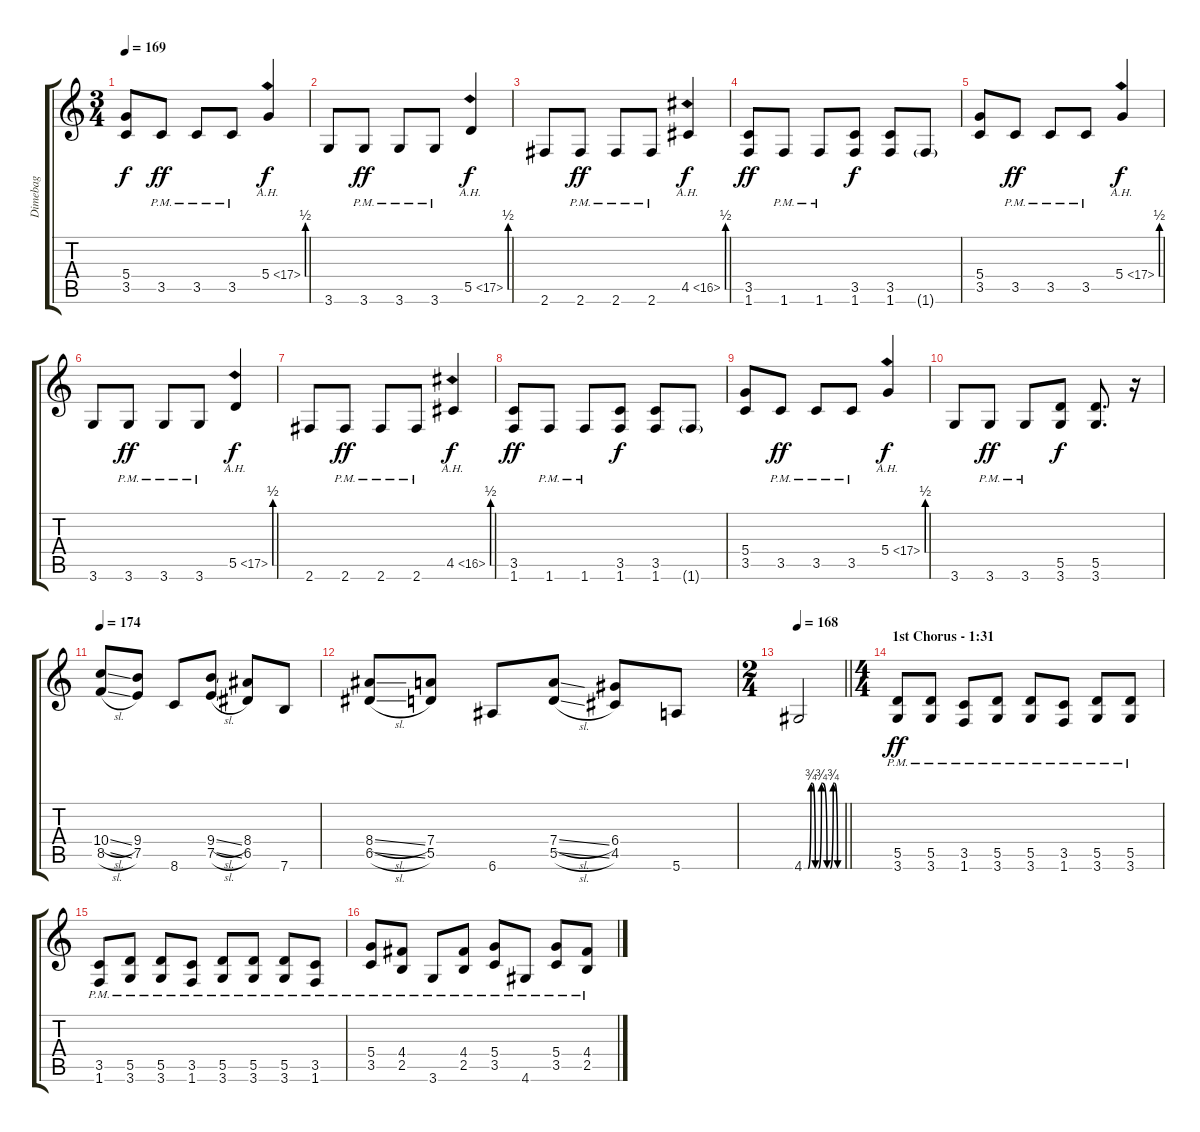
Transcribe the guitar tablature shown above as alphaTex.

\track ("Dimebag" "Dimebag") {instrument distortionguitar}
\staff {score tabs}
\tuning (E4 B3 G3 D3 A2 E2) {hide}
\ts (3 4)
\tempo 169
\clef g2
\ks c
(5.4 3.5).8{dy f} 3.5{pm}.8{dy ff} 3.5{pm}.8 3.5{pm}.8 5.4{be (custom 0 0 15 0 35 0 41 2 60 2) ah 12}.4{dy f} |
3.6.8 3.6{pm}.8{dy ff} 3.6{pm}.8 3.6{pm}.8 5.5{be (custom 0 0 15 0 35 0 41 2 60 2) ah 12}.4{dy f} |
2.6.8 2.6{pm}.8{dy ff} 2.6{pm}.8 2.6{pm}.8 4.5{be (custom 0 0 35 0 41 2 60 2) ah 12}.4{dy f} |
(3.5 1.6).8{dy ff} 1.6{pm}.8 1.6{pm}.8 (3.5 1.6).8{dy f} (3.5 1.6).8 1.6{g}.8 |
(5.4 3.5).8 3.5{pm}.8{dy ff} 3.5{pm}.8 3.5{pm}.8 5.4{be (custom 0 0 15 0 35 0 41 2 60 2) ah 12}.4{dy f} |
3.6.8 3.6{pm}.8{dy ff} 3.6{pm}.8 3.6{pm}.8 5.5{be (custom 0 0 15 0 35 0 41 2 60 2) ah 12}.4{dy f} |
2.6.8 2.6{pm}.8{dy ff} 2.6{pm}.8 2.6{pm}.8 4.5{be (custom 0 0 35 0 41 2 60 2) ah 12}.4{dy f} |
(3.5 1.6).8{dy ff} 1.6{pm}.8 1.6{pm}.8 (3.5 1.6).8{dy f} (3.5 1.6).8 1.6{g}.8 |
(5.4 3.5).8 3.5{pm}.8{dy ff} 3.5{pm}.8 3.5{pm}.8 5.4{be (custom 0 0 15 0 35 0 41 2 60 2) ah 12}.4{dy f} |
3.6.8 3.6{pm}.8{dy ff} 3.6{pm}.8 (5.5 3.6).8{dy f} (5.5 3.6).8{d} r.16 |
\tempo 174
(10.4{sl} 8.5{sl}).8 (9.4 7.5).8 8.6.8 (9.4{sl} 7.5{sl}).8 (8.4 6.5).8 7.6.8 |
(8.4{sl} 6.5{sl}).8 (7.4 5.5).8 6.6.8 (7.4{sl} 5.5{sl}).8 (6.4 4.5).8 5.6.8 |
\ts (2 4)
\tempo 168
\barLineRight lightlight
4.6{be (custom 0 0 6 0 11 3 13 3 18 0 23 0 28 3 30 3 37 0 42 0 47 3 49 3 54 0 60 0)}.2 |
\ts (4 4)
\section ("" "1st Chorus - 1:31")
(5.5{pm} 3.6{pm}).8{dy ff} (5.5{pm} 3.6{pm}).8 (3.5{pm} 1.6{pm}).8 (5.5{pm} 3.6{pm}).8 (5.5{pm} 3.6{pm}).8 (3.5{pm} 1.6{pm}).8 (5.5{pm} 3.6{pm}).8 (5.5{pm} 3.6{pm}).8 |
(3.5{pm} 1.6{pm}).8 (5.5{pm} 3.6{pm}).8 (5.5{pm} 3.6{pm}).8 (3.5{pm} 1.6{pm}).8 (5.5{pm} 3.6{pm}).8 (5.5{pm} 3.6{pm}).8 (5.5{pm} 3.6{pm}).8 (3.5{pm} 1.6{pm}).8 |
(5.4{pm} 3.5{pm}).8 (4.4{pm} 2.5{pm}).8 3.6{pm}.8 (4.4{pm} 2.5{pm}).8 (5.4{pm} 3.5{pm}).8 4.6{pm}.8 (5.4{pm} 3.5{pm}).8 (4.4{pm} 2.5{pm}).8
